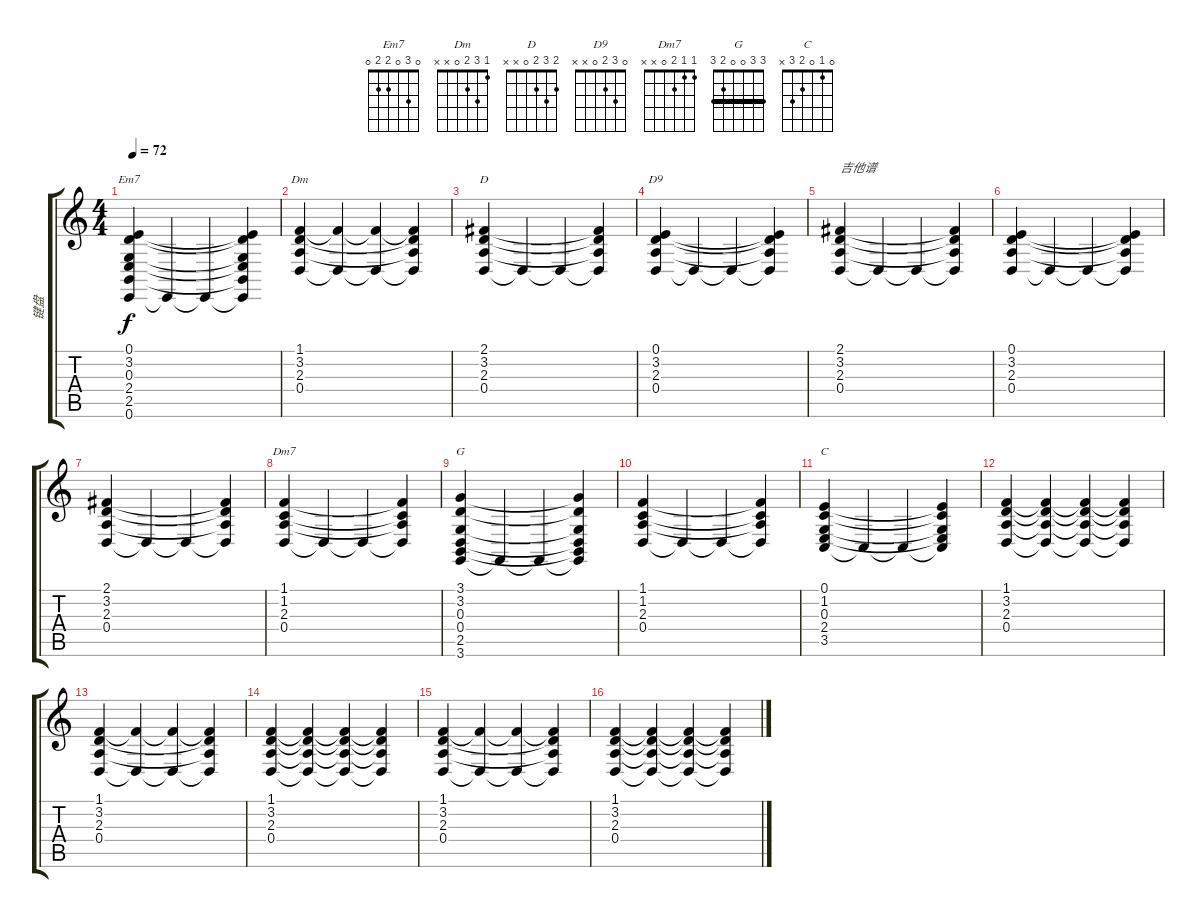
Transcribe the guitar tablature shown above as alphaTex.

\track ("键盘" "键盘") {instrument stringensemble1}
\staff {score tabs}
\tuning (E4 B3 G3 D3 A2 E2) {hide}
\chord ("Em7" 0 3 0 2 2 0)
\chord ("Dm" 1 3 2 0 x x)
\chord ("D" 2 3 2 0 x x)
\chord ("D9" 0 3 2 0 x x)
\chord ("Dm7" 1 1 2 0 x x)
\chord ("G" 3 3 0 0 2 3) {barre 3}
\chord ("C" 0 1 0 2 3 x)
\ts (4 4)
\tempo 72
\clef g2
\ks c
(0.1 3.2 0.3 2.4 2.5 0.6).4{ch "Em7" dy f} 0.6{t}.4 0.6{t}.4 (0.1{t} 3.2{t} 0.3{t} 2.4{t} 2.5{t} 0.6{t}).4 |
(1.1 3.2 2.3 0.4).4{ch "Dm"} (1.1{t} 0.4{t}).4 (1.1{t} 0.4{t}).4 (1.1{t} 3.2{t} 2.3{t} 0.4{t}).4 |
(2.1 3.2 2.3 0.4).4{ch "D"} 0.4{t}.4 0.4{t}.4 (2.1{t} 3.2{t} 2.3{t} 0.4{t}).4 |
(0.1 3.2 2.3 0.4).4{ch "D9"} 0.4{t}.4 0.4{t}.4 (0.1{t} 3.2{t} 2.3{t} 0.4{t}).4 |
(2.1 3.2 2.3 0.4).4{txt "吉他谱"} 0.4{t}.4 0.4{t}.4 (2.1{t} 3.2{t} 2.3{t} 0.4{t}).4 |
(0.1 3.2 2.3 0.4).4 0.4{t}.4 0.4{t}.4 (0.1{t} 3.2{t} 2.3{t} 0.4{t}).4 |
(2.1 3.2 2.3 0.4).4 0.4{t}.4 0.4{t}.4 (2.1{t} 3.2{t} 2.3{t} 0.4{t}).4 |
(1.1 1.2 2.3 0.4).4{ch "Dm7"} 0.4{t}.4 0.4{t}.4 (1.1{t} 1.2{t} 2.3{t} 0.4{t}).4 |
(3.1 3.2 0.3 0.4 2.5 3.6).4{ch "G"} 3.6{t}.4 3.6{t}.4 (3.1{t} 3.2{t} 0.3{t} 0.4{t} 2.5{t} 3.6{t}).4 |
(1.1 1.2 2.3 0.4).4 0.4{t}.4 0.4{t}.4 (1.1{t} 1.2{t} 2.3{t} 0.4{t}).4 |
(0.1 1.2 0.3 2.4 3.5).4{ch "C"} 3.5{t}.4 3.5{t}.4 (0.1{t} 1.2{t} 0.3{t} 2.4{t} 3.5{t}).4 |
(1.1 3.2 2.3 0.4).4 (1.1{t} 3.2{t} 2.3{t} 0.4{t}).4 (1.1{t} 3.2{t} 2.3{t} 0.4{t}).4 (1.1{t} 3.2{t} 2.3{t} 0.4{t}).4 |
(1.1 3.2 2.3 0.4).4 (1.1{t} 0.4{t}).4 (1.1{t} 0.4{t}).4 (1.1{t} 3.2{t} 2.3{t} 0.4{t}).4 |
(1.1 3.2 2.3 0.4).4 (1.1{t} 3.2{t} 2.3{t} 0.4{t}).4 (1.1{t} 3.2{t} 2.3{t} 0.4{t}).4 (1.1{t} 3.2{t} 2.3{t} 0.4{t}).4 |
(1.1 3.2 2.3 0.4).4 (1.1{t} 0.4{t}).4 (1.1{t} 0.4{t}).4 (1.1{t} 3.2{t} 2.3{t} 0.4{t}).4 |
(1.1 3.2 2.3 0.4).4 (1.1{t} 3.2{t} 2.3{t} 0.4{t}).4 (1.1{t} 3.2{t} 2.3{t} 0.4{t}).4 (1.1{t} 3.2{t} 2.3{t} 0.4{t}).4
